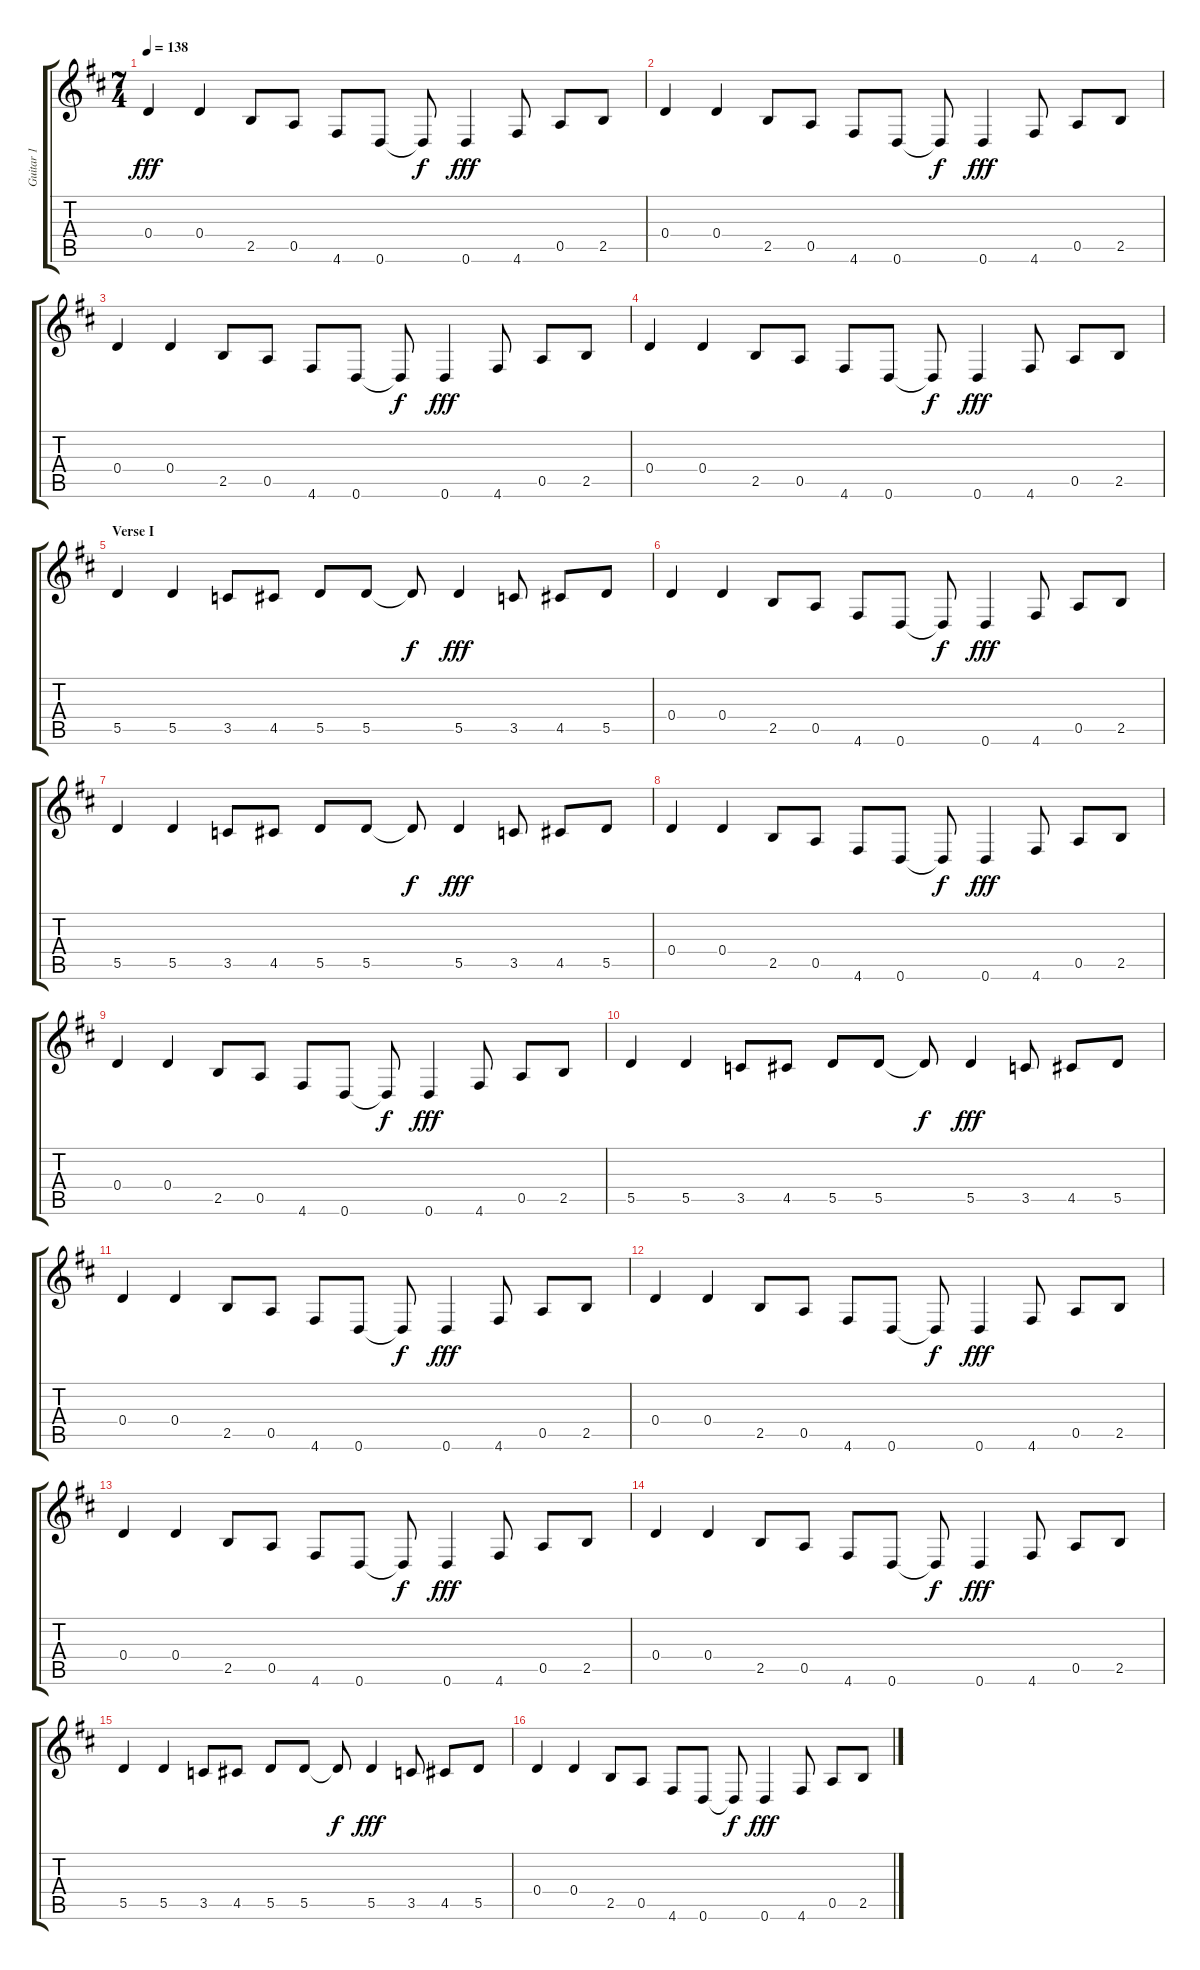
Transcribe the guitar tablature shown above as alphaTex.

\track ("Guitar 1" "Guitar 1") {instrument electricguitarclean}
\staff {score tabs}
\tuning (E4 B3 G3 D3 A2 D2) {hide}
\ts (7 4)
\tempo 138
\clef g2
\ks d
0.4.4{dy fff instrument electricguitarclean} 0.4.4 2.5.8 0.5.8 4.6.8 0.6.8 0.6{t}.8{dy f} 0.6.4{dy fff} 4.6.8 0.5.8 2.5.8 |
0.4.4 0.4.4 2.5.8 0.5.8 4.6.8 0.6.8 0.6{t}.8{dy f} 0.6.4{dy fff} 4.6.8 0.5.8 2.5.8 |
0.4.4 0.4.4 2.5.8 0.5.8 4.6.8 0.6.8 0.6{t}.8{dy f} 0.6.4{dy fff} 4.6.8 0.5.8 2.5.8 |
0.4.4 0.4.4 2.5.8 0.5.8 4.6.8 0.6.8 0.6{t}.8{dy f} 0.6.4{dy fff} 4.6.8 0.5.8 2.5.8 |
\section ("" "Verse I")
5.5.4 5.5.4 3.5.8 4.5.8 5.5.8 5.5.8 5.5{t}.8{dy f} 5.5.4{dy fff} 3.5.8 4.5.8 5.5.8 |
0.4.4 0.4.4 2.5.8 0.5.8 4.6.8 0.6.8 0.6{t}.8{dy f} 0.6.4{dy fff} 4.6.8 0.5.8 2.5.8 |
5.5.4 5.5.4 3.5.8 4.5.8 5.5.8 5.5.8 5.5{t}.8{dy f} 5.5.4{dy fff} 3.5.8 4.5.8 5.5.8 |
0.4.4 0.4.4 2.5.8 0.5.8 4.6.8 0.6.8 0.6{t}.8{dy f} 0.6.4{dy fff} 4.6.8 0.5.8 2.5.8 |
0.4.4 0.4.4 2.5.8 0.5.8 4.6.8 0.6.8 0.6{t}.8{dy f} 0.6.4{dy fff} 4.6.8 0.5.8 2.5.8 |
5.5.4 5.5.4 3.5.8 4.5.8 5.5.8 5.5.8 5.5{t}.8{dy f} 5.5.4{dy fff} 3.5.8 4.5.8 5.5.8 |
0.4.4 0.4.4 2.5.8 0.5.8 4.6.8 0.6.8 0.6{t}.8{dy f} 0.6.4{dy fff} 4.6.8 0.5.8 2.5.8 |
0.4.4 0.4.4 2.5.8 0.5.8 4.6.8 0.6.8 0.6{t}.8{dy f} 0.6.4{dy fff} 4.6.8 0.5.8 2.5.8 |
0.4.4 0.4.4 2.5.8 0.5.8 4.6.8 0.6.8 0.6{t}.8{dy f} 0.6.4{dy fff} 4.6.8 0.5.8 2.5.8 |
0.4.4 0.4.4 2.5.8 0.5.8 4.6.8 0.6.8 0.6{t}.8{dy f} 0.6.4{dy fff} 4.6.8 0.5.8 2.5.8 |
5.5.4 5.5.4 3.5.8 4.5.8 5.5.8 5.5.8 5.5{t}.8{dy f} 5.5.4{dy fff} 3.5.8 4.5.8 5.5.8 |
0.4.4 0.4.4 2.5.8 0.5.8 4.6.8 0.6.8 0.6{t}.8{dy f} 0.6.4{dy fff} 4.6.8 0.5.8 2.5.8
